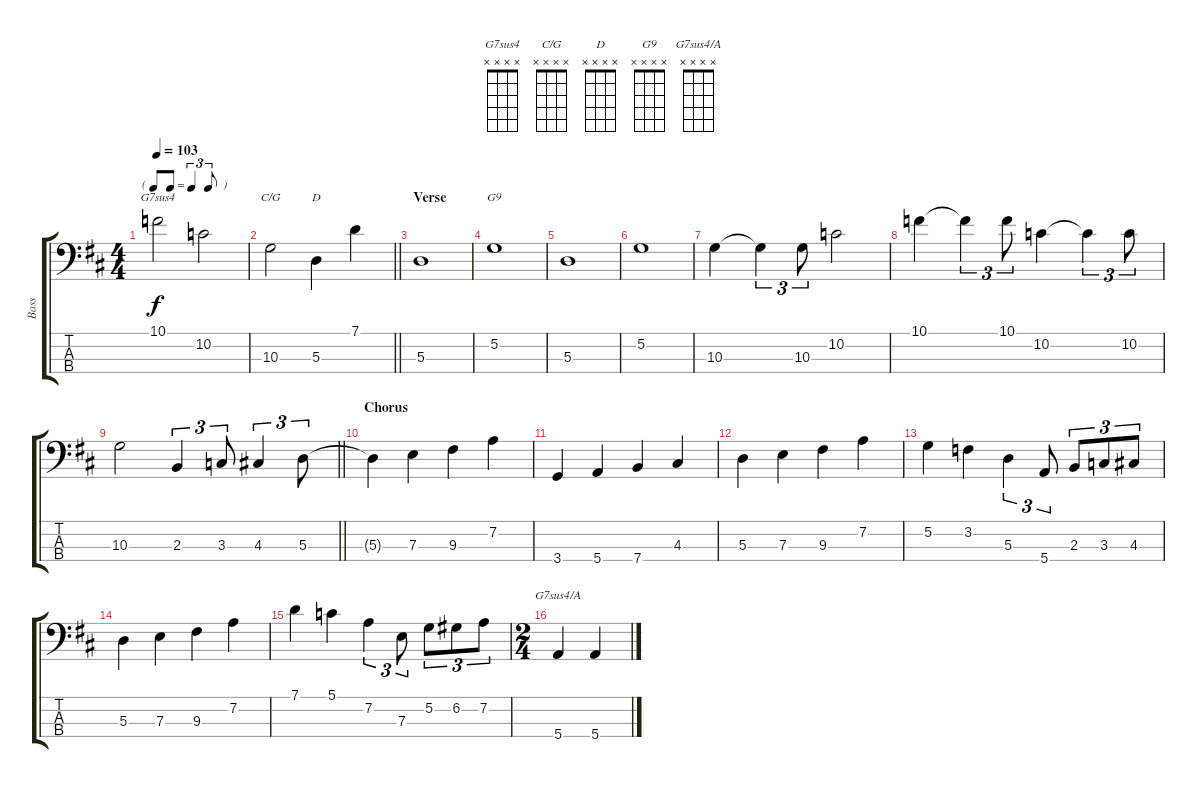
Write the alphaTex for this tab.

\track ("Bass" "Bass") {instrument electricbassfinger}
\staff {score tabs}
\tuning (G2 D2 A1 E1) {hide}
\chord ("G7sus4" x x x x)
\chord ("C/G" x x x x)
\chord ("D" x x x x)
\chord ("G9" x x x x)
\chord ("G7sus4/A" x x x x)
\ts (4 4)
\tf triplet8th
\tempo 103
\clef f4
\ks d
10.1.2{ch "G7sus4" dy f} 10.2.2 |
\barLineRight lightlight
10.3.2{ch "C/G"} 5.3.4{ch "D"} 7.1.4 |
\section ("" "Verse")
5.3.1 |
5.2.1{ch "G9"} |
5.3.1 |
5.2.1 |
10.3.4 10.3{t}.4{tu (3 2)} 10.3.8{tu (3 2)} 10.2.2 |
10.1.4 10.1{t}.4{tu (3 2)} 10.1.8{tu (3 2)} 10.2.4 10.2{t}.4{tu (3 2)} 10.2.8{tu (3 2)} |
\barLineRight lightlight
10.3.2 2.3.4{tu (3 2)} 3.3.8{tu (3 2)} 4.3.4{tu (3 2)} 5.3.8{tu (3 2)} |
\section ("" "Chorus")
5.3{t}.4 7.3.4 9.3.4 7.2.4 |
3.4.4 5.4.4 7.4.4 4.3.4 |
5.3.4 7.3.4 9.3.4 7.2.4 |
5.2.4 3.2.4 5.3.4{tu (3 2)} 5.4.8{tu (3 2)} 2.3.8{tu (3 2)} 3.3.8{tu (3 2)} 4.3.8{tu (3 2)} |
5.3.4 7.3.4 9.3.4 7.2.4 |
7.1.4 5.1.4 7.2.4{tu (3 2)} 7.3.8{tu (3 2)} 5.2.8{tu (3 2)} 6.2.8{tu (3 2)} 7.2.8{tu (3 2)} |
\ts (2 4)
5.4.4{ch "G7sus4/A"} 5.4.4
